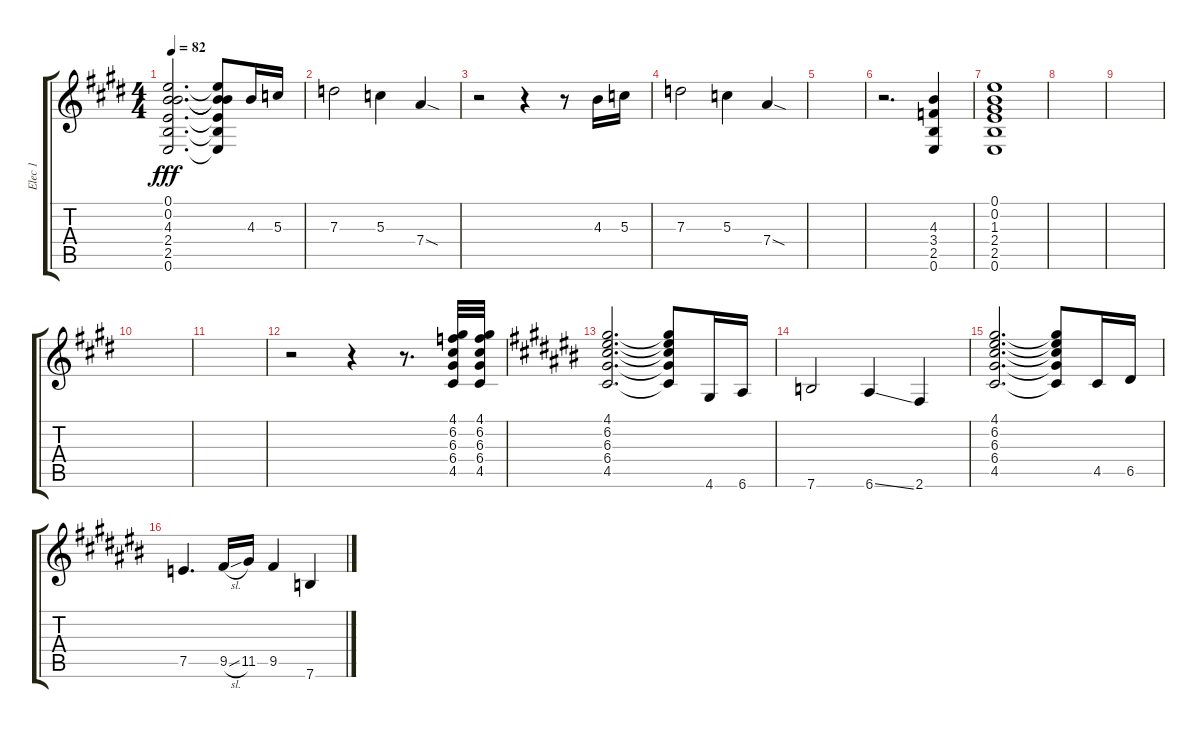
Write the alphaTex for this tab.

\track ("Elec 1" "Elec 1") {instrument distortionguitar}
\staff {score tabs}
\tuning (E4 B3 G3 D3 A2 E2) {hide}
\ts (4 4)
\tempo 82
\clef g2
\ks e
(0.1 0.2 4.3 2.4 2.5 0.6).2{d dy fff} (0.1{t} 0.2{t} 4.3{t} 2.4{t} 2.5{t} 0.6{t}).8 4.3.16 5.3.16 |
7.3.2 5.3.4 7.4{sod}.4 |
r.2 r.4 r.8 4.3.16 5.3.16 |
7.3.2 5.3.4 7.4{sod}.4 |
|
r.2{d} (4.3 3.4 2.5 0.6).4 |
(0.1 0.2 1.3 2.4 2.5 0.6).1 |
|
|
|
|
r.2 r.4 r.8{d} (4.1 6.2 6.3 6.4 4.5).32 (4.1 6.2 6.3 6.4 4.5).32 |
\ks c#
(4.1 6.2 6.3 6.4 4.5).2{d} (4.1{t} 6.2{t} 6.3{t} 6.4{t} 4.5{t}).8 4.6.16 6.6.16 |
7.6.2 6.6{ss}.4 2.6.4 |
(4.1 6.2 6.3 6.4 4.5).2{d} (4.1{t} 6.2{t} 6.3{t} 6.4{t} 4.5{t}).8 4.5.16 6.5.16 |
7.5.4{d} 9.5{sl}.16 11.5.16 9.5.4 7.6.4
